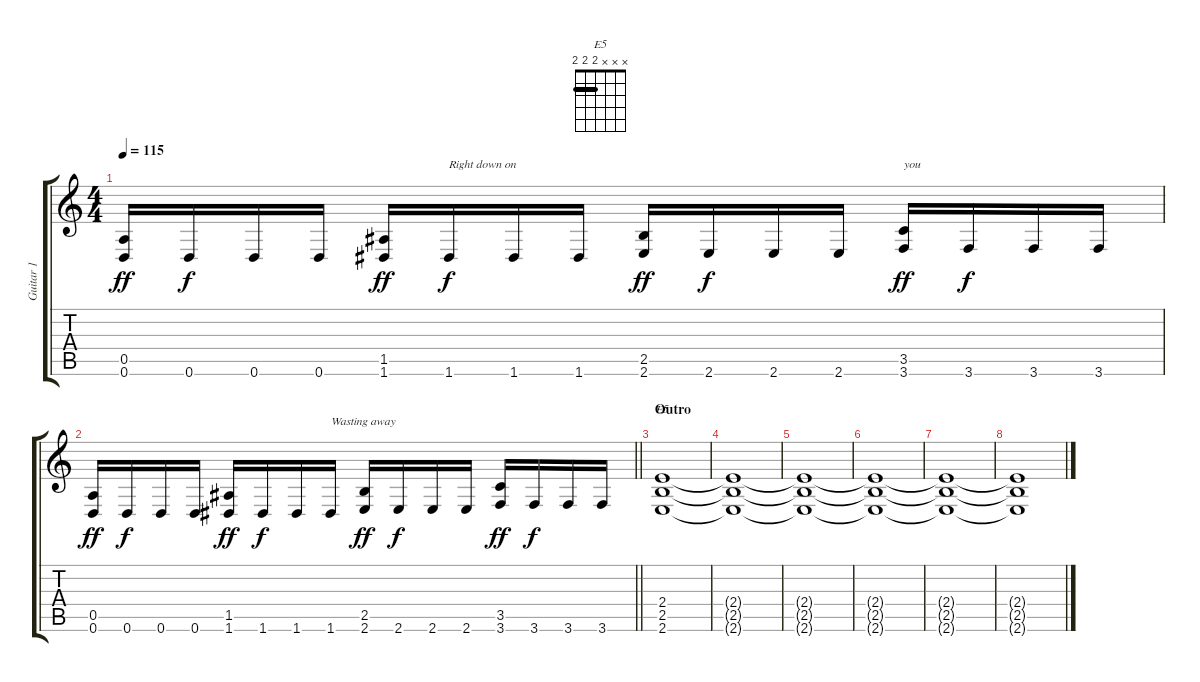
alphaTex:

\track ("Guitar 1" "Guitar 1") {instrument distortionguitar}
\staff {score tabs}
\tuning (E4 B3 G3 D3 A2 D2) {hide}
\chord ("E5" x x x 2 2 2) {barre 2}
\ts (4 4)
\tempo 115
\clef g2
\ks c
(0.5 0.6).16{dy ff} 0.6.16{dy f} 0.6.16 0.6.16 (1.5 1.6).16{dy ff} 1.6.16{txt "Right down on" dy f} 1.6.16 1.6.16 (2.5 2.6).16{dy ff} 2.6.16{dy f} 2.6.16 2.6.16 (3.5 3.6).16{txt "you" dy ff} 3.6.16{dy f} 3.6.16 3.6.16 |
\barLineRight lightlight
(0.5 0.6).16{dy ff} 0.6.16{dy f} 0.6.16 0.6.16 (1.5 1.6).16{dy ff} 1.6.16{dy f} 1.6.16 1.6.16{txt "Wasting away"} (2.5 2.6).16{dy ff} 2.6.16{dy f} 2.6.16 2.6.16 (3.5 3.6).16{dy ff} 3.6.16{dy f} 3.6.16 3.6.16 |
\section ("" "Outro")
(2.4 2.5 2.6).1{ch "E5"} |
(2.4{t} 2.5{t} 2.6{t}).1 |
(2.4{t} 2.5{t} 2.6{t}).1 |
(2.4{t} 2.5{t} 2.6{t}).1 |
(2.4{t} 2.5{t} 2.6{t}).1 |
(2.4{t} 2.5{t} 2.6{t}).1
